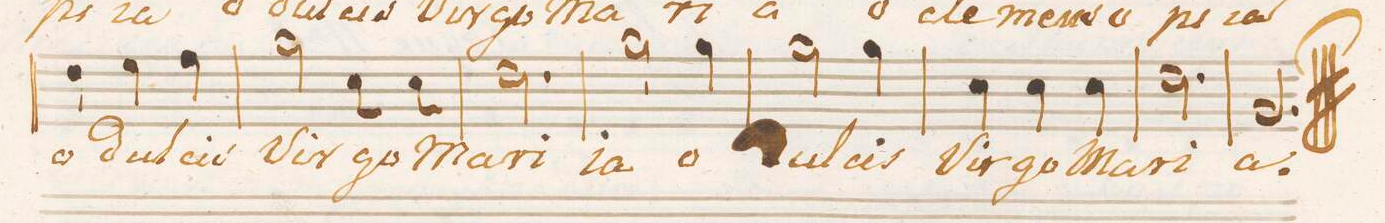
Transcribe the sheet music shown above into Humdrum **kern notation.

**kern	**text
*I"Basso.	*
*clefF4	*
*k[b-e-]	*
*M3/4	*
4F\	o
4G\	dul-
4A\	-cis
=59	=59
2B-\	Vir-
8E-\	-go
8E-\	Ma-
=60	=60
2.F\	-ri-
=61	=61
2B-\	-ia
4B-\	o
=62	=62
2B-\	dul-
4B-\	-cis
=63	=63
4E-\	Vir-
4E-\	-go
4E-\	Ma-
=64	=64
2.F\	-ri-
=65	=65
2.BB-/	-a.
==	==
*-	*-
